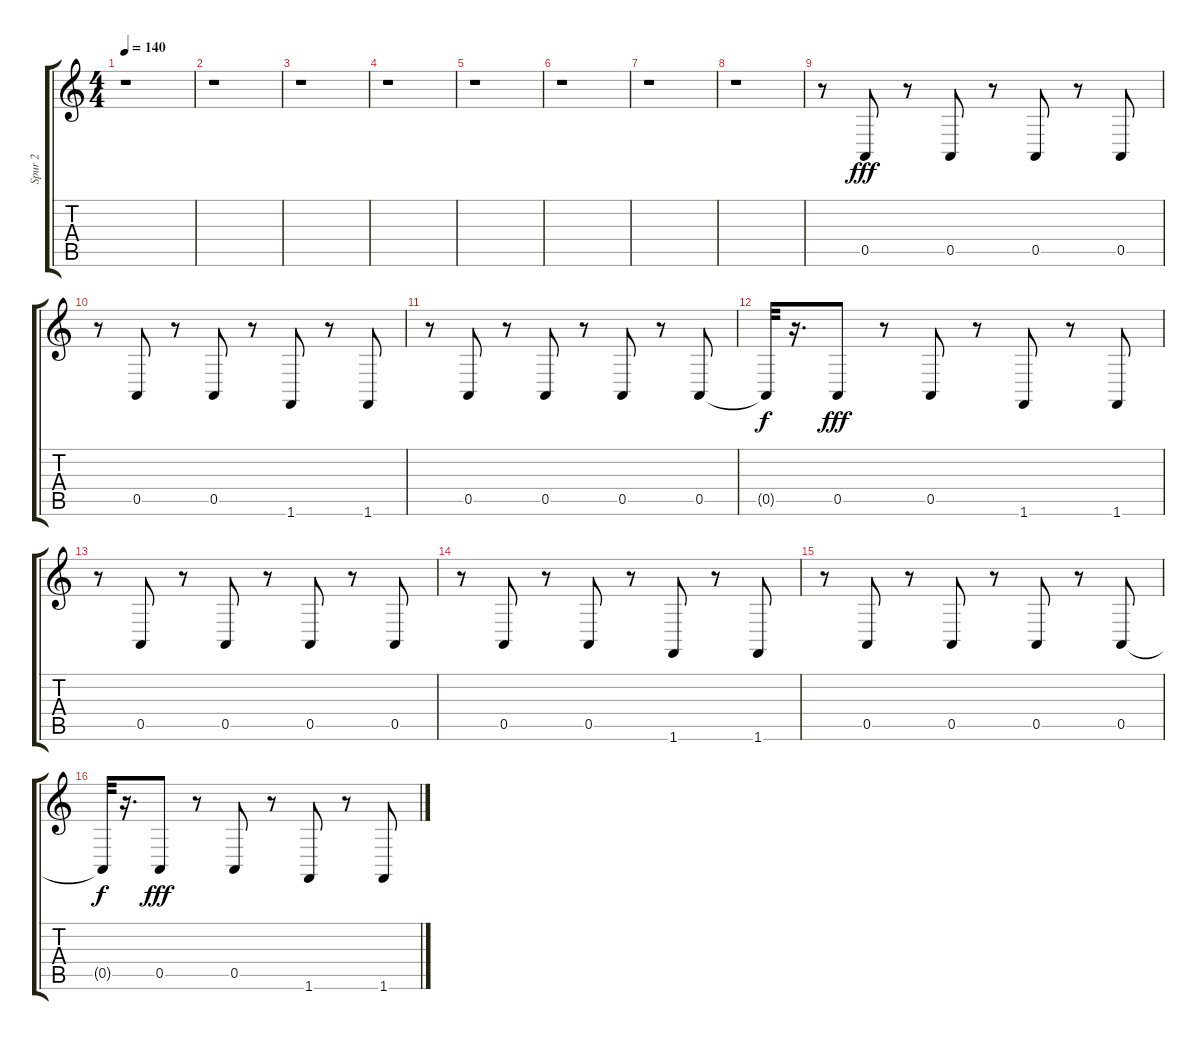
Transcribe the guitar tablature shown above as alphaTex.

\track ("Spur 2" "Spur 2") {instrument fiddle}
\staff {score tabs}
\tuning (E4 B3 G3 D3 A2 E2) {hide}
\ts (4 4)
\tempo 140
\clef g2
\ks c
r.1{dy fff instrument fiddle} |
r.1 |
r.1 |
r.1 |
r.1 |
r.1 |
r.1 |
r.1 |
r.8 0.5.8 r.8 0.5.8 r.8 0.5.8 r.8 0.5.8 |
r.8 0.5.8 r.8 0.5.8 r.8 1.6.8 r.8 1.6.8 |
r.8 0.5.8 r.8 0.5.8 r.8 0.5.8 r.8 0.5.8 |
0.5{t}.32{dy f} r.16{d} 0.5.8{dy fff} r.8 0.5.8 r.8 1.6.8 r.8 1.6.8 |
r.8 0.5.8 r.8 0.5.8 r.8 0.5.8 r.8 0.5.8 |
r.8 0.5.8 r.8 0.5.8 r.8 1.6.8 r.8 1.6.8 |
r.8 0.5.8 r.8 0.5.8 r.8 0.5.8 r.8 0.5.8 |
0.5{t}.32{dy f} r.16{d} 0.5.8{dy fff} r.8 0.5.8 r.8 1.6.8 r.8 1.6.8
